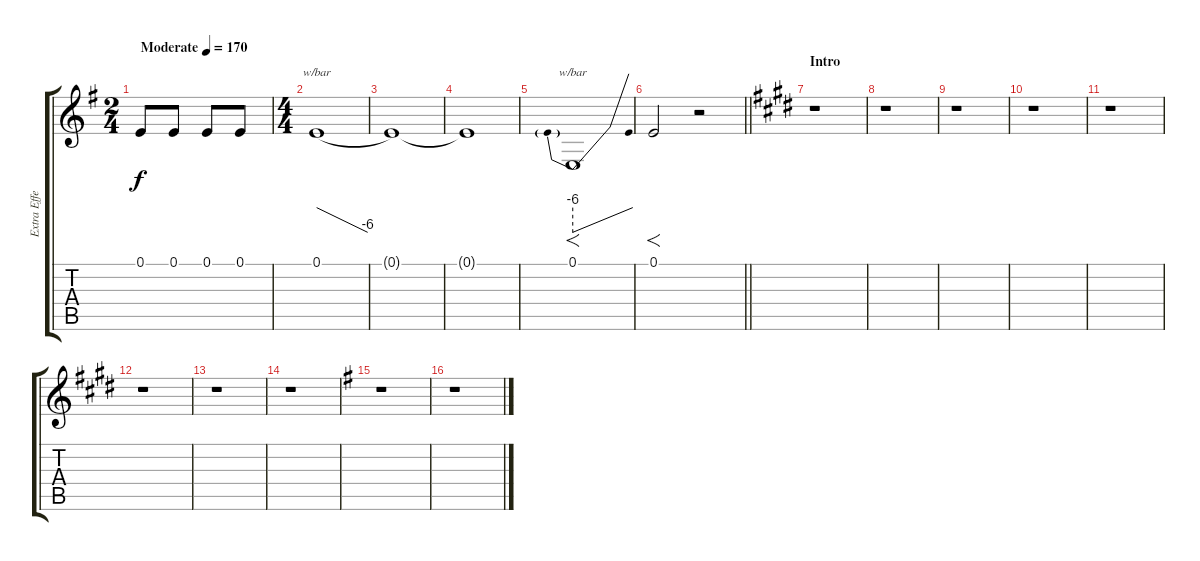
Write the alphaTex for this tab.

\track ("Extra Effects" "Extra Effe") {instrument reversecymbal}
\staff {score tabs}
\tuning (E4 B3 G3 D3 A2 E2) {hide}
\ts (2 4)
\tempo (170 "Moderate")
\clef g2
\ks eminor
0.1.8{dy f instrument gunshot} 0.1.8 0.1.8 0.1.8 |
\ts (4 4)
0.1.1{tbe (dive default 0 0 60 -24) instrument applause} |
0.1{t}.1 |
0.1{t}.1{volume 8} |
0.1.1{f tbe (predivedive default 0 -24 60 0) volume 16 instrument reversecymbal} |
\barLineRight lightlight
0.1.2{f} r.2 |
\section ("" "Intro")
\ks e
r.1 |
r.1 |
r.1 |
r.1 |
r.1 |
r.1 |
r.1 |
r.1 |
\ks eminor
r.1 |
r.1
